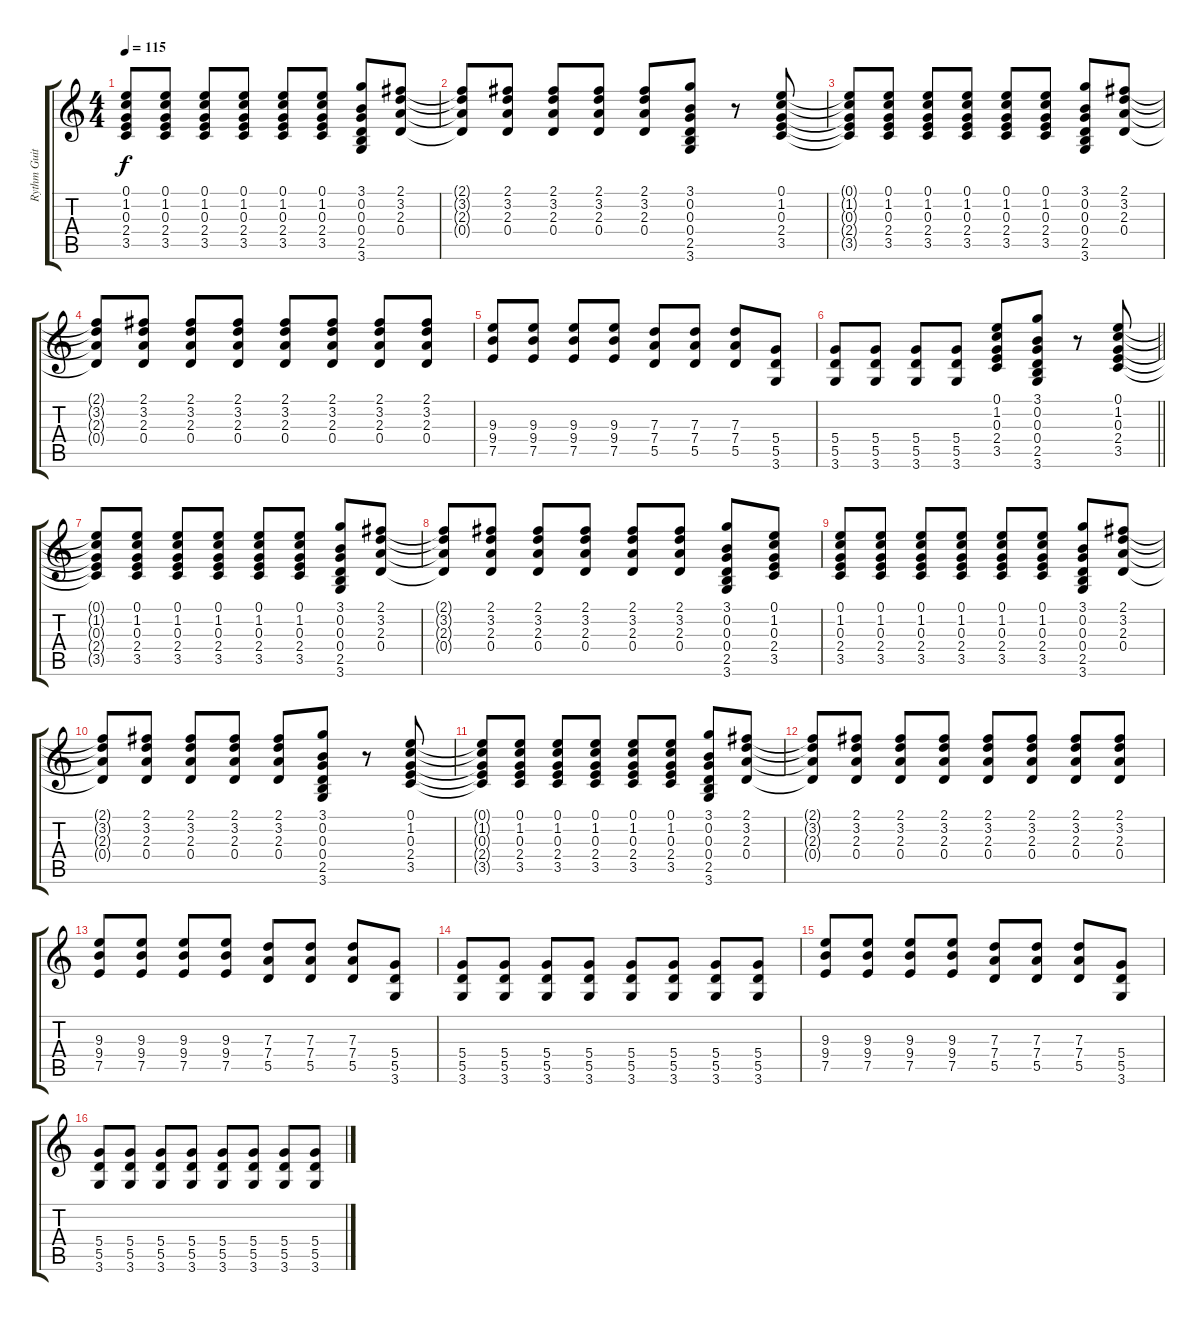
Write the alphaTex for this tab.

\track ("Rythm Guitar" "Rythm Guit") {instrument electricguitarmuted}
\staff {score tabs}
\tuning (E4 B3 G3 D3 A2 E2) {hide}
\ts (4 4)
\tempo 115
\clef g2
\ks c
(0.1 1.2 0.3 2.4 3.5).8{dy f} (0.1 1.2 0.3 2.4 3.5).8 (0.1 1.2 0.3 2.4 3.5).8 (0.1 1.2 0.3 2.4 3.5).8 (0.1 1.2 0.3 2.4 3.5).8 (0.1 1.2 0.3 2.4 3.5).8 (3.1 0.2 0.3 0.4 2.5 3.6).8 (2.1 3.2 2.3 0.4).8 |
(2.1{t} 3.2{t} 2.3{t} 0.4{t}).8 (2.1 3.2 2.3 0.4).8 (2.1 3.2 2.3 0.4).8 (2.1 3.2 2.3 0.4).8 (2.1 3.2 2.3 0.4).8 (3.1 0.2 0.3 0.4 2.5 3.6).8 r.8 (0.1 1.2 0.3 2.4 3.5).8 |
(0.1{t} 1.2{t} 0.3{t} 2.4{t} 3.5{t}).8 (0.1 1.2 0.3 2.4 3.5).8 (0.1 1.2 0.3 2.4 3.5).8 (0.1 1.2 0.3 2.4 3.5).8 (0.1 1.2 0.3 2.4 3.5).8 (0.1 1.2 0.3 2.4 3.5).8 (3.1 0.2 0.3 0.4 2.5 3.6).8 (2.1 3.2 2.3 0.4).8 |
(2.1{t} 3.2{t} 2.3{t} 0.4{t}).8 (2.1 3.2 2.3 0.4).8 (2.1 3.2 2.3 0.4).8 (2.1 3.2 2.3 0.4).8 (2.1 3.2 2.3 0.4).8 (2.1 3.2 2.3 0.4).8 (2.1 3.2 2.3 0.4).8 (2.1 3.2 2.3 0.4).8 |
(9.3 9.4 7.5).8 (9.3 9.4 7.5).8 (9.3 9.4 7.5).8 (9.3 9.4 7.5).8 (7.3 7.4 5.5).8 (7.3 7.4 5.5).8 (7.3 7.4 5.5).8 (5.4 5.5 3.6).8 |
\barLineRight lightlight
(5.4 5.5 3.6).8 (5.4 5.5 3.6).8 (5.4 5.5 3.6).8 (5.4 5.5 3.6).8 (0.1 1.2 0.3 2.4 3.5).8 (3.1 0.2 0.3 0.4 2.5 3.6).8 r.8 (0.1 1.2 0.3 2.4 3.5).8 |
(0.1{t} 1.2{t} 0.3{t} 2.4{t} 3.5{t}).8 (0.1 1.2 0.3 2.4 3.5).8 (0.1 1.2 0.3 2.4 3.5).8 (0.1 1.2 0.3 2.4 3.5).8 (0.1 1.2 0.3 2.4 3.5).8 (0.1 1.2 0.3 2.4 3.5).8 (3.1 0.2 0.3 0.4 2.5 3.6).8 (2.1 3.2 2.3 0.4).8 |
(2.1{t} 3.2{t} 2.3{t} 0.4{t}).8 (2.1 3.2 2.3 0.4).8 (2.1 3.2 2.3 0.4).8 (2.1 3.2 2.3 0.4).8 (2.1 3.2 2.3 0.4).8 (2.1 3.2 2.3 0.4).8 (3.1 0.2 0.3 0.4 2.5 3.6).8 (0.1 1.2 0.3 2.4 3.5).8 |
(0.1 1.2 0.3 2.4 3.5).8 (0.1 1.2 0.3 2.4 3.5).8 (0.1 1.2 0.3 2.4 3.5).8 (0.1 1.2 0.3 2.4 3.5).8 (0.1 1.2 0.3 2.4 3.5).8 (0.1 1.2 0.3 2.4 3.5).8 (3.1 0.2 0.3 0.4 2.5 3.6).8 (2.1 3.2 2.3 0.4).8 |
(2.1{t} 3.2{t} 2.3{t} 0.4{t}).8 (2.1 3.2 2.3 0.4).8 (2.1 3.2 2.3 0.4).8 (2.1 3.2 2.3 0.4).8 (2.1 3.2 2.3 0.4).8 (3.1 0.2 0.3 0.4 2.5 3.6).8 r.8 (0.1 1.2 0.3 2.4 3.5).8 |
(0.1{t} 1.2{t} 0.3{t} 2.4{t} 3.5{t}).8 (0.1 1.2 0.3 2.4 3.5).8 (0.1 1.2 0.3 2.4 3.5).8 (0.1 1.2 0.3 2.4 3.5).8 (0.1 1.2 0.3 2.4 3.5).8 (0.1 1.2 0.3 2.4 3.5).8 (3.1 0.2 0.3 0.4 2.5 3.6).8 (2.1 3.2 2.3 0.4).8 |
(2.1{t} 3.2{t} 2.3{t} 0.4{t}).8 (2.1 3.2 2.3 0.4).8 (2.1 3.2 2.3 0.4).8 (2.1 3.2 2.3 0.4).8 (2.1 3.2 2.3 0.4).8 (2.1 3.2 2.3 0.4).8 (2.1 3.2 2.3 0.4).8 (2.1 3.2 2.3 0.4).8 |
(9.3 9.4 7.5).8 (9.3 9.4 7.5).8 (9.3 9.4 7.5).8 (9.3 9.4 7.5).8 (7.3 7.4 5.5).8 (7.3 7.4 5.5).8 (7.3 7.4 5.5).8 (5.4 5.5 3.6).8 |
(5.4 5.5 3.6).8 (5.4 5.5 3.6).8 (5.4 5.5 3.6).8 (5.4 5.5 3.6).8 (5.4 5.5 3.6).8 (5.4 5.5 3.6).8 (5.4 5.5 3.6).8 (5.4 5.5 3.6).8 |
(9.3 9.4 7.5).8 (9.3 9.4 7.5).8 (9.3 9.4 7.5).8 (9.3 9.4 7.5).8 (7.3 7.4 5.5).8 (7.3 7.4 5.5).8 (7.3 7.4 5.5).8 (5.4 5.5 3.6).8 |
(5.4 5.5 3.6).8 (5.4 5.5 3.6).8 (5.4 5.5 3.6).8 (5.4 5.5 3.6).8 (5.4 5.5 3.6).8 (5.4 5.5 3.6).8 (5.4 5.5 3.6).8 (5.4 5.5 3.6).8
